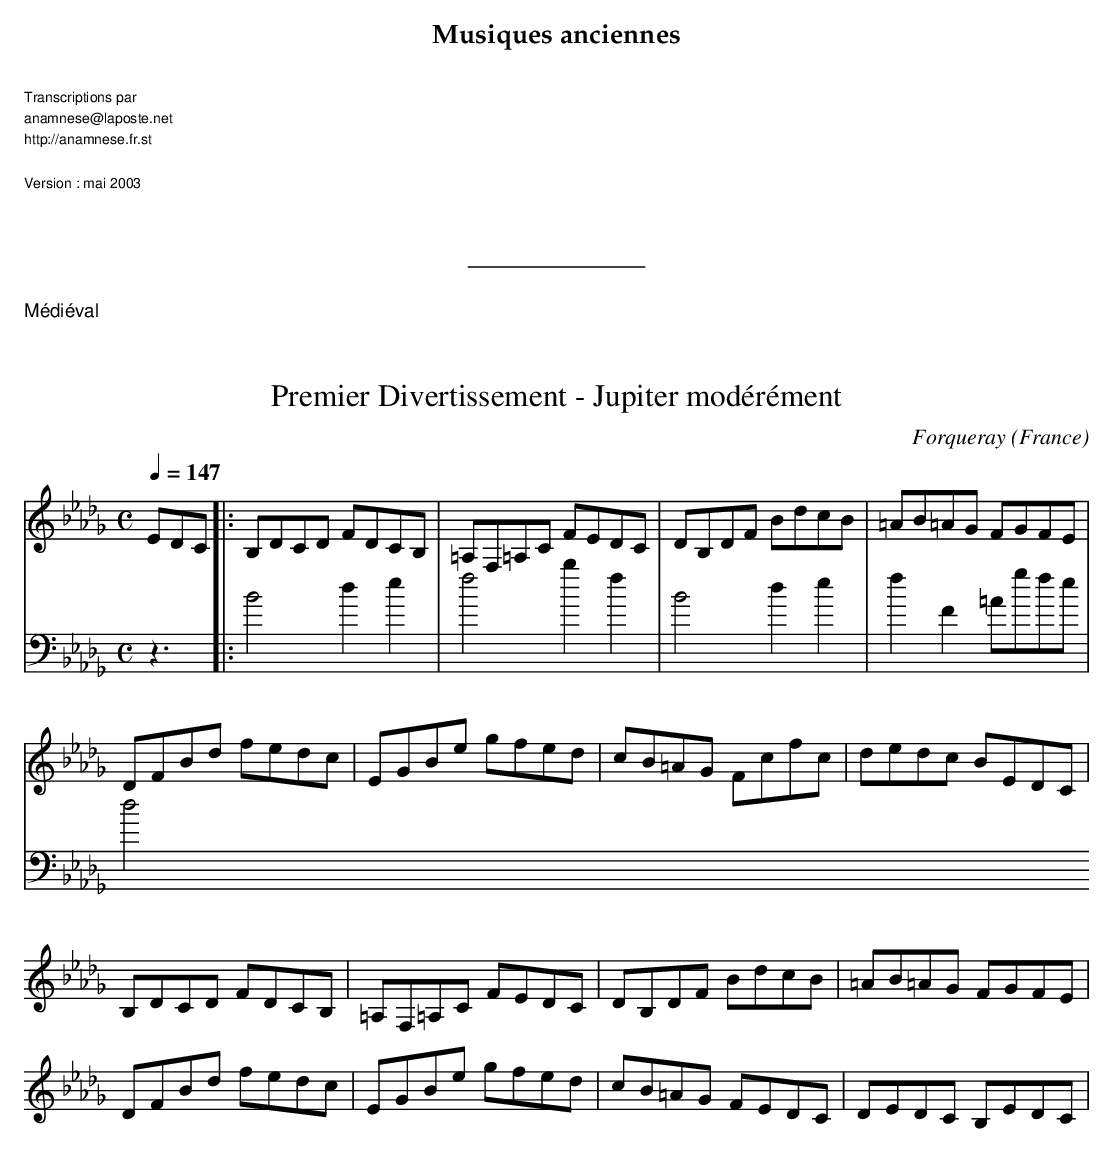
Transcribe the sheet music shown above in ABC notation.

X:1
T:Premier Divertissement - Jupiter modérément
C:Forqueray
O:France
M:C
L:1/8
Q:1/4=147
K:Db treble
K:Bbm treble
V:1
EDC |: B,DCD FDCB, | =A,F,=A,C FEDC | DB,DF BdcB | =AB=AG FGFE |
DFBd  fedc | EGBe gfed | cB=AG  Fcfc | dedc BEDC |
B,DCD FDCB, | =A,F,=A,C FEDC | DB,DF BdcB | =AB=AG FGFE |
DFBd  fedc | EGBe gfed | cB=AG  FEDC | DEDC B,EDC |
V:2
K:Bbm bass
z3  |: B4 d2e2     | f4        b2f2 | B4    d2e2 | f2 F2 =Agfe |
d4

z3  | B,4  D2E2   | F4        B2F2 | B,4   D2E2 | F2 F,2 =A,GFE |
D4
